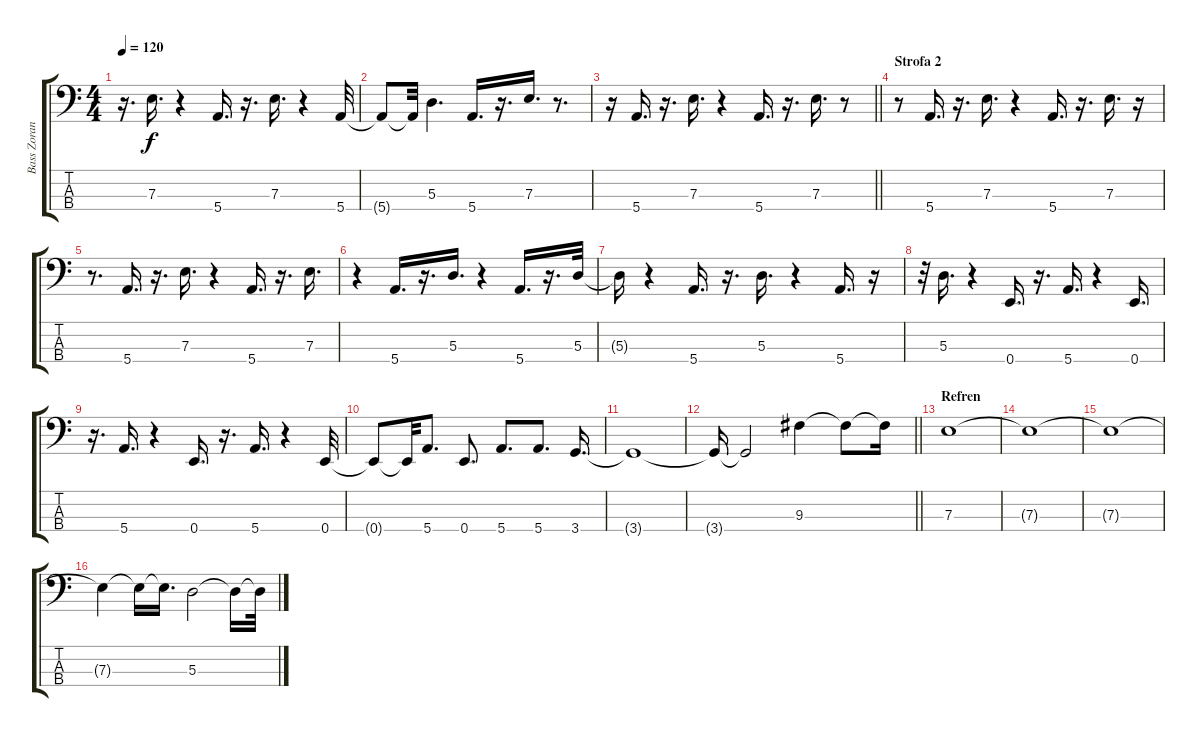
\track ("Bass Zoran Redzic" "Bass Zoran") {instrument electricbassfinger}
\staff {score tabs}
\tuning (G2 D2 A1 E1) {hide}
\ts (4 4)
\tempo 120
\clef f4
\ks c
r.16{d dy f} 7.3.16{d} r.4 5.4.16{d} r.16{d} 7.3.16{d} r.4 5.4.32 |
5.4{t}.8 5.4{t}.32 5.3.4{d} 5.4.16{d} r.16{d} 7.3.16{d} r.8{d} |
\barLineRight lightlight
r.16 5.4.16{d} r.16{d} 7.3.16{d} r.4 5.4.16{d} r.16{d} 7.3.16{d} r.8 |
\section ("" "Strofa 2")
r.8 5.4.16{d} r.16{d} 7.3.16{d} r.4 5.4.16{d} r.16{d} 7.3.16{d} r.16 |
r.8{d} 5.4.16{d} r.16{d} 7.3.16{d} r.4 5.4.16{d} r.16{d} 7.3.16{d} |
r.4 5.4.16{d} r.16{d} 5.3.16{d} r.4 5.4.16{d} r.16{d} 5.3.32 |
5.3{t}.16 r.4 5.4.16{d} r.16{d} 5.3.16{d} r.4 5.4.16{d} r.16 |
r.32 5.3.16{d} r.4 0.4.16{d} r.16{d} 5.4.16{d} r.4 0.4.16{d} |
r.16{d} 5.4.16{d} r.4 0.4.16{d} r.16{d} 5.4.16{d} r.4 0.4.32 |
0.4{t}.8 0.4{t}.32 5.4.8{d} 0.4.8{d} 5.4.8{d} 5.4.8{d} 3.4.16{d} |
3.4{t}.1 |
\barLineRight lightlight
3.4{t}.16 3.4{t}.2 9.3.4 9.3{t}.8 9.3{t}.16 |
\section ("" "Refren")
7.3.1 |
7.3{t}.1 |
7.3{t}.1 |
7.3{t}.4 7.3{t}.16 7.3{t}.16{d} 5.3.2 5.3{t}.16 5.3{t}.32
